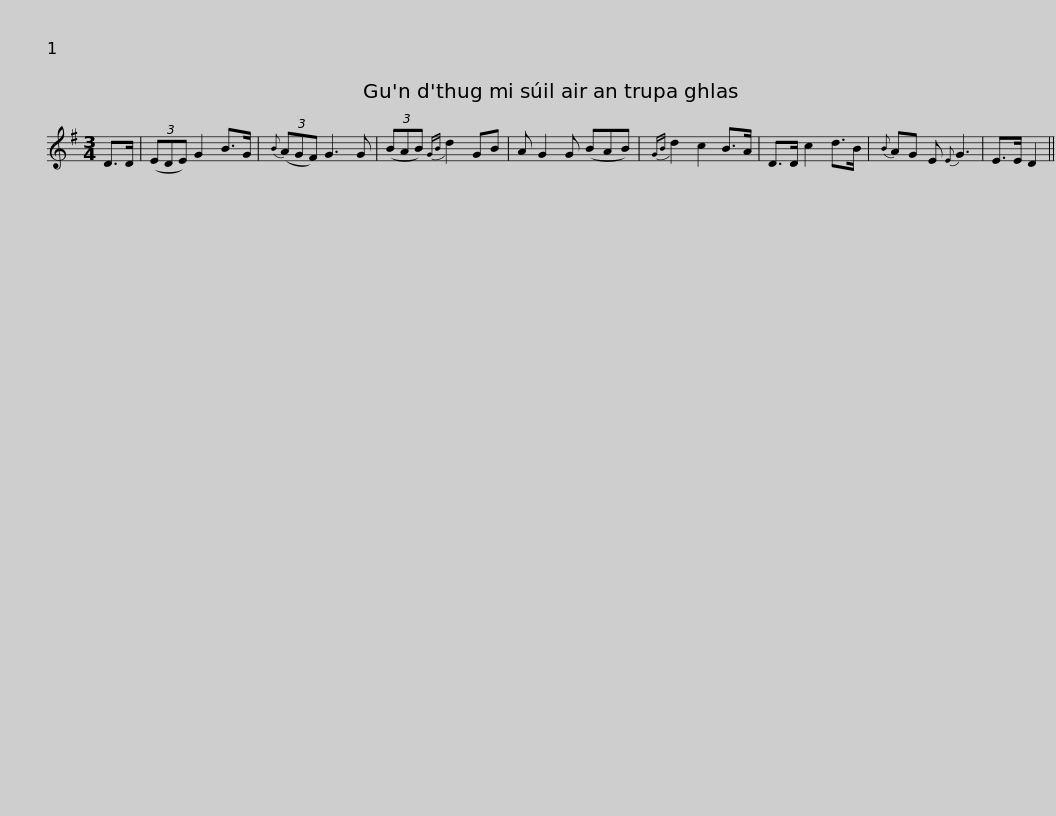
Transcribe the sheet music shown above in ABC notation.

X:1
L:1/8
M:3/4
I:linebreak $
K:G
V:1 treble
V:1
 D>D | (3(EDE) G2 B>G |{B} (3(AGF) G3 G | (3(BAB){GB} d2 GB | A G2 G (BAB) | %5
{GB} d2 c2 B>A | D>D c2 d>B |${B} AG E{E} G3 | E>E D2 || %9
